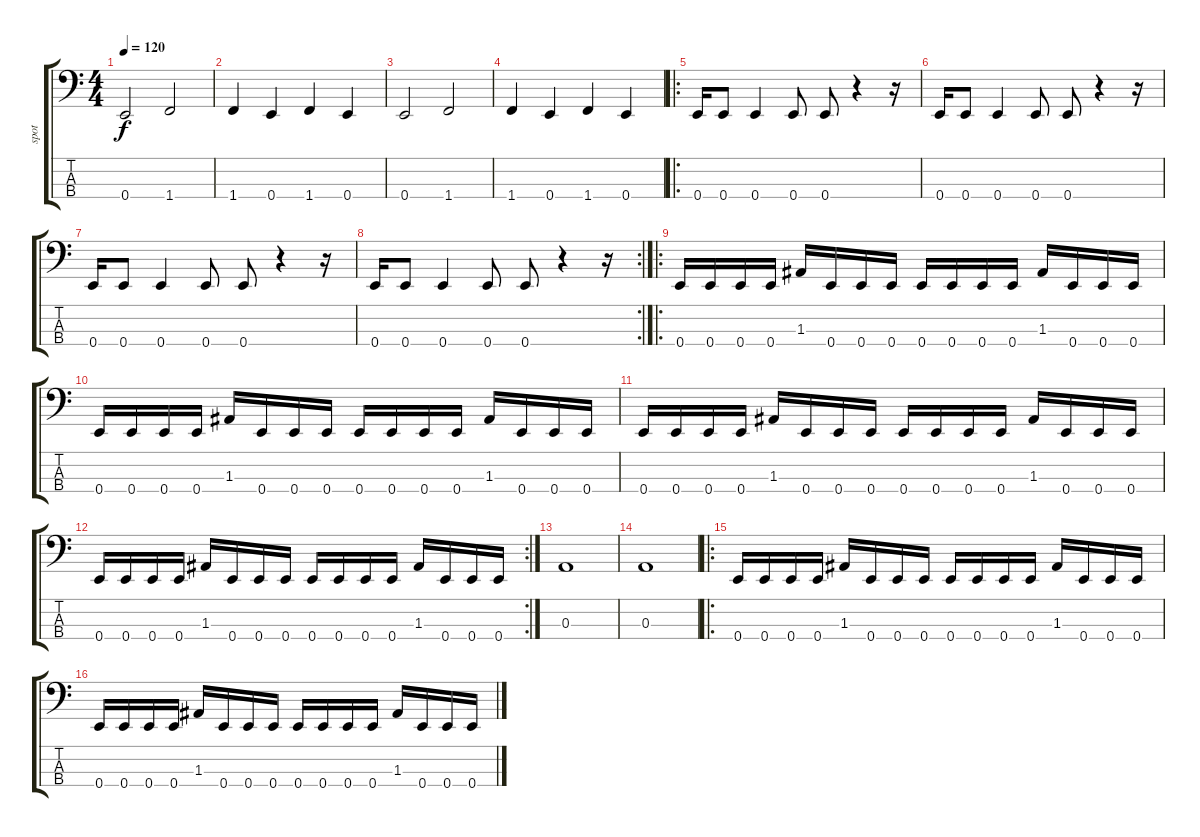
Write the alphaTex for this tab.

\track ("spot" "spot") {instrument electricbassfinger}
\staff {score tabs}
\tuning (G2 D2 A1 E1) {hide}
\ts (4 4)
\tempo 120
\clef f4
\ks c
0.4.2{dy f} 1.4.2 |
1.4.4 0.4.4 1.4.4 0.4.4 |
0.4.2 1.4.2 |
1.4.4 0.4.4 1.4.4 0.4.4 |
\ro
0.4.16 0.4.8 0.4.4 0.4.8 0.4.8 r.4 r.16 |
0.4.16 0.4.8 0.4.4 0.4.8 0.4.8 r.4 r.16 |
0.4.16 0.4.8 0.4.4 0.4.8 0.4.8 r.4 r.16 |
\rc 2
0.4.16 0.4.8 0.4.4 0.4.8 0.4.8 r.4 r.16 |
\ro
0.4.16 0.4.16 0.4.16 0.4.16 1.3.16 0.4.16 0.4.16 0.4.16 0.4.16 0.4.16 0.4.16 0.4.16 1.3.16 0.4.16 0.4.16 0.4.16 |
0.4.16 0.4.16 0.4.16 0.4.16 1.3.16 0.4.16 0.4.16 0.4.16 0.4.16 0.4.16 0.4.16 0.4.16 1.3.16 0.4.16 0.4.16 0.4.16 |
0.4.16 0.4.16 0.4.16 0.4.16 1.3.16 0.4.16 0.4.16 0.4.16 0.4.16 0.4.16 0.4.16 0.4.16 1.3.16 0.4.16 0.4.16 0.4.16 |
\rc 2
0.4.16 0.4.16 0.4.16 0.4.16 1.3.16 0.4.16 0.4.16 0.4.16 0.4.16 0.4.16 0.4.16 0.4.16 1.3.16 0.4.16 0.4.16 0.4.16 |
0.3.1 |
0.3.1 |
\ro
0.4.16 0.4.16 0.4.16 0.4.16 1.3.16 0.4.16 0.4.16 0.4.16 0.4.16 0.4.16 0.4.16 0.4.16 1.3.16 0.4.16 0.4.16 0.4.16 |
0.4.16 0.4.16 0.4.16 0.4.16 1.3.16 0.4.16 0.4.16 0.4.16 0.4.16 0.4.16 0.4.16 0.4.16 1.3.16 0.4.16 0.4.16 0.4.16
